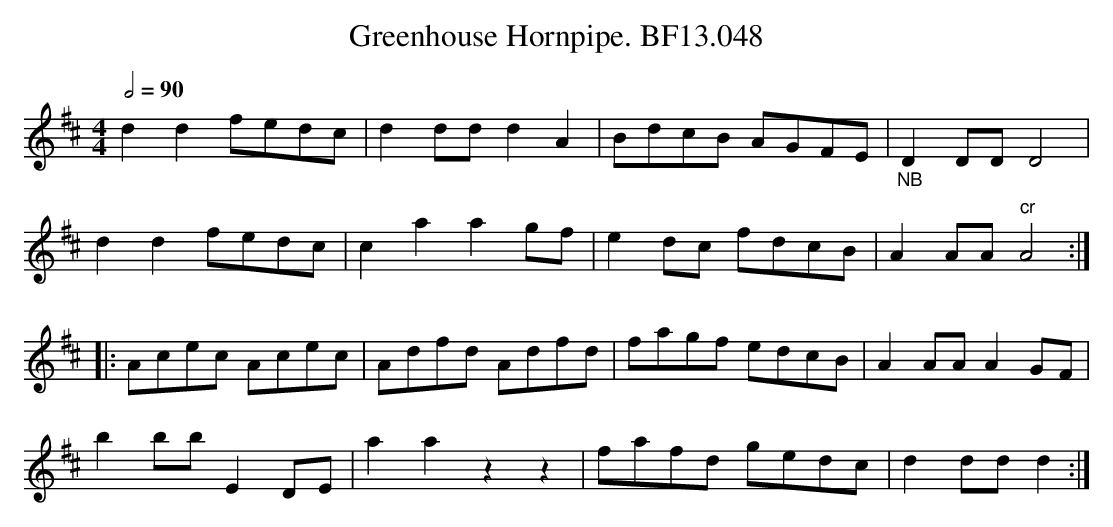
X:1
T:Greenhouse Hornpipe. BF13.048
M:4/4
L:1/8
Q:1/2=90
K:D
d2d2fedc|d2ddd2A2|BdcB AGFE|"_NB"D2DDD4|
d2d2 fedc|c2a2a2gf|e2dc fdcB|A2AA"^cr"A4:|
|:Acec Acec|Adfd Adfd|fagf edcB|A2AAA2GF|
b2bbE2DE|a2a2z2z2|fafd gedc|d2ddd2:|
